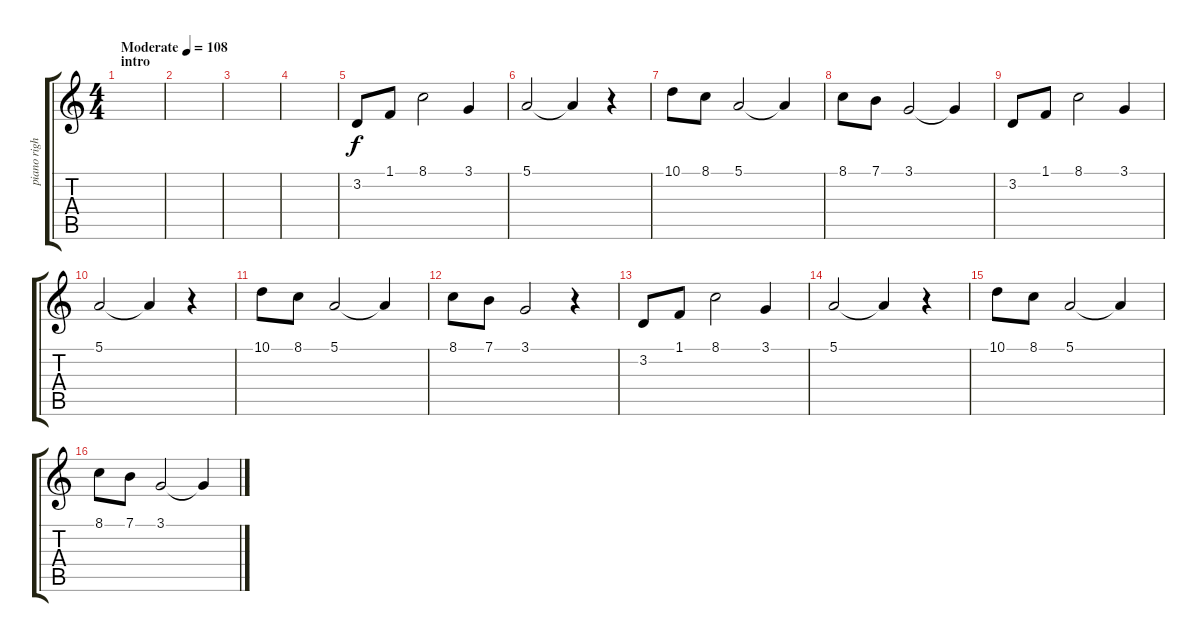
\track ("piano right" "piano righ") {instrument electricgrandpiano}
\staff {score tabs}
\tuning (E4 B3 G3 D3 A2 E2) {hide}
\ts (4 4)
\section ("" "intro ")
\tempo (108 "Moderate")
\clef g2
\ks c
|
|
|
|
3.2.8 1.1.8 8.1.2 3.1.4 |
5.1.2 5.1{t}.4 r.4 |
10.1.8 8.1.8 5.1.2 5.1{t}.4 |
8.1.8 7.1.8 3.1.2 3.1{t}.4 |
3.2.8 1.1.8 8.1.2 3.1.4 |
5.1.2 5.1{t}.4 r.4 |
10.1.8 8.1.8 5.1.2 5.1{t}.4 |
8.1.8 7.1.8 3.1.2 r.4 |
3.2.8 1.1.8 8.1.2 3.1.4 |
5.1.2 5.1{t}.4 r.4 |
10.1.8 8.1.8 5.1.2 5.1{t}.4 |
8.1.8 7.1.8 3.1.2 3.1{t}.4
